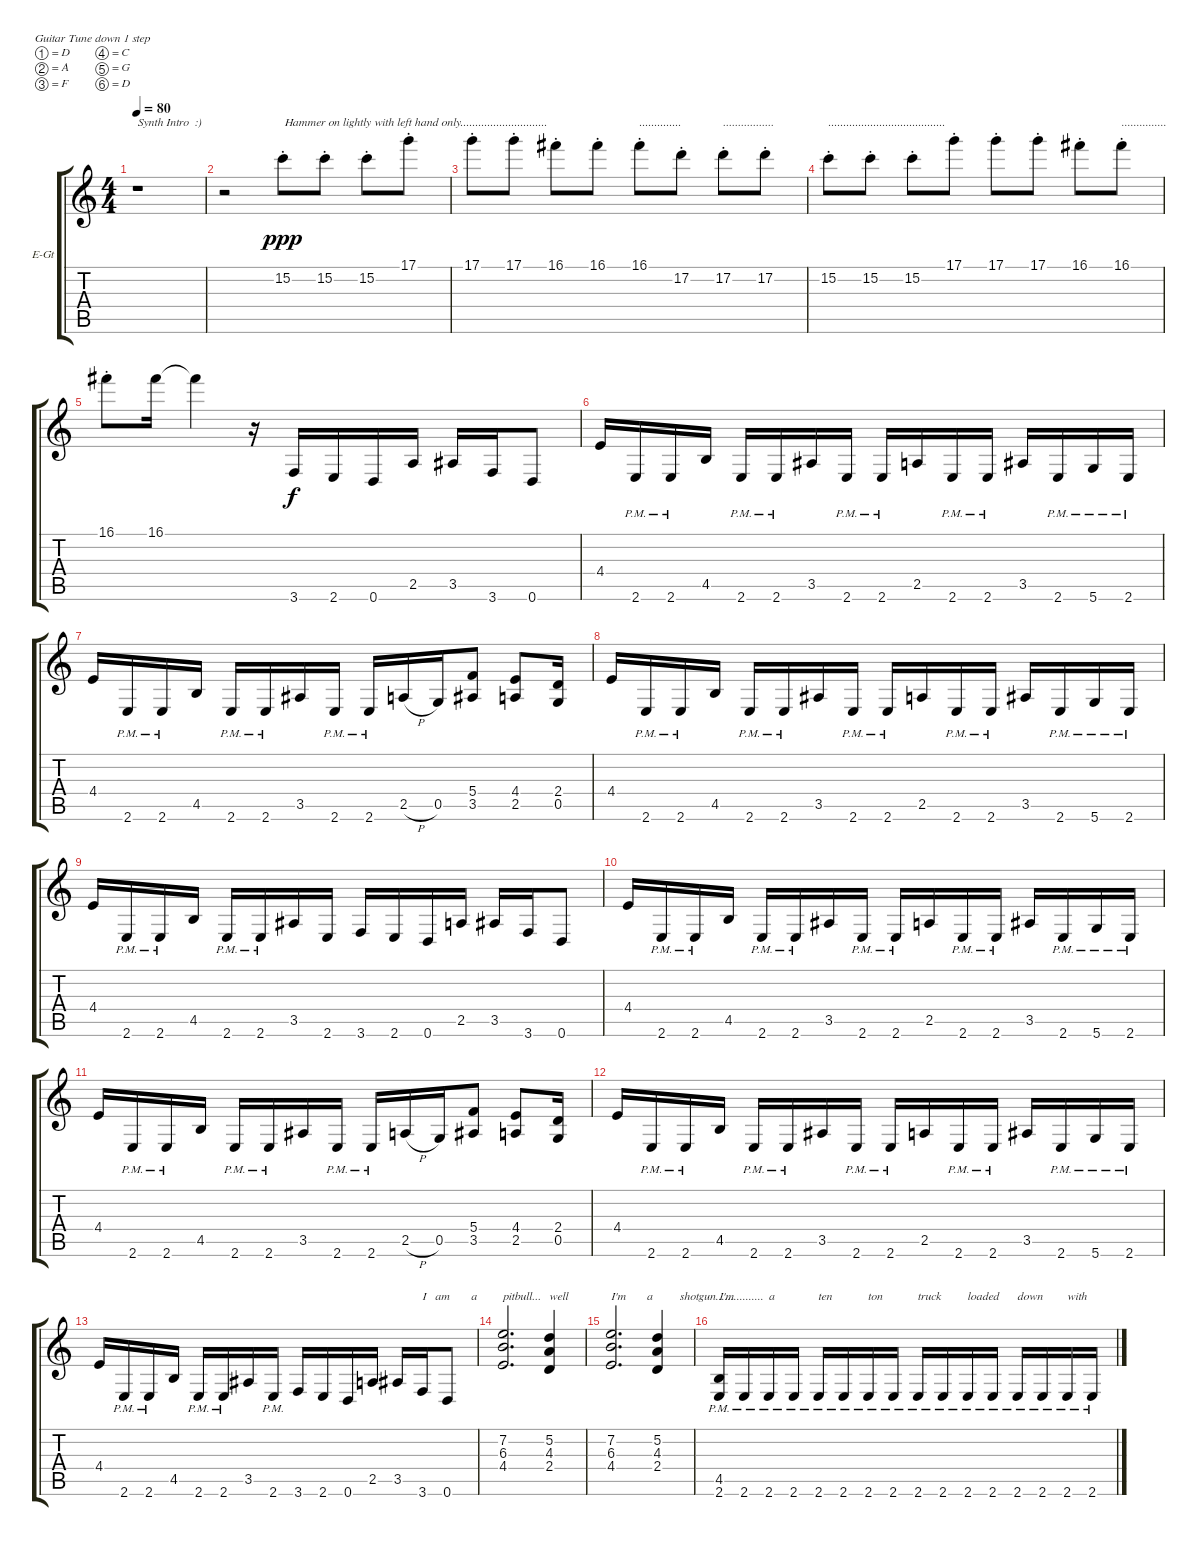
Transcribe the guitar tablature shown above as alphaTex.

\defaultSystemsLayout 4
\bracketExtendMode groupsimilarinstruments
\firstSystemTrackNameOrientation horizontal
\otherSystemsTrackNameOrientation horizontal
\track ("Andrey Smirnov" "E-Gt") {instrument distortionguitar}
\staff {score tabs}
\tuning (D4 A3 F3 C3 G2 D2)
\ts (4 4)
\tempo 80
\clef g2
\ks c
r.1{txt "Synth Intro  :)" dy ppp instrument distortionguitar} |
r.2{txt "                    Hammer on lightly with left hand only............................."} 15.2{st}.8 15.2{st}.8 15.2{st}.8 17.1{st}.8 |
17.1{st}.8 17.1{st}.8 16.1{st}.8 16.1{st}.8 16.1{st}.8{txt ".............."} 17.2{st}.8 17.2{st}.8{txt "................."} 17.2{st}.8 |
15.2{st}.8{txt "......................................."} 15.2{st}.8 15.2{st}.8 17.1{st}.8 17.1{st}.8 17.1{st}.8 16.1{st}.8 16.1{st}.8{txt "..............."} |
16.1{st}.8 16.1.16 16.1{t}.4 r.16 3.6.16{dy f} 2.6.16 0.6.16 2.5.16 3.5.16 3.6.16 0.6.8 |
4.4.16 2.6{pm}.16 2.6{pm}.16 4.5.16 2.6{pm}.16 2.6{pm}.16 3.5.16 2.6{pm}.16 2.6{pm}.16 2.5.16 2.6{pm}.16 2.6{pm}.16 3.5.16 2.6{pm}.16 5.6{pm}.16 2.6{pm}.16 |
4.4.16 2.6{pm}.16 2.6{pm}.16 4.5.16 2.6{pm}.16 2.6{pm}.16 3.5.16 2.6{pm}.16 2.6{pm}.16 2.5{h}.16 0.5.16 (3.5 5.4).8 (2.5 4.4).8 (0.5 2.4).16 |
4.4.16 2.6{pm}.16 2.6{pm}.16 4.5.16 2.6{pm}.16 2.6{pm}.16 3.5.16 2.6{pm}.16 2.6{pm}.16 2.5.16 2.6{pm}.16 2.6{pm}.16 3.5.16 2.6{pm}.16 5.6{pm}.16 2.6{pm}.16 |
4.4.16 2.6{pm}.16 2.6{pm}.16 4.5.16 2.6{pm}.16 2.6{pm}.16 3.5.16 2.6.16 3.6.16 2.6.16 0.6.16 2.5.16 3.5.16 3.6.16 0.6.8 |
4.4.16 2.6{pm}.16 2.6{pm}.16 4.5.16 2.6{pm}.16 2.6{pm}.16 3.5.16 2.6{pm}.16 2.6{pm}.16 2.5.16 2.6{pm}.16 2.6{pm}.16 3.5.16 2.6{pm}.16 5.6{pm}.16 2.6{pm}.16 |
4.4.16 2.6{pm}.16 2.6{pm}.16 4.5.16 2.6{pm}.16 2.6{pm}.16 3.5.16 2.6{pm}.16 2.6{pm}.16 2.5{h}.16 0.5.16 (3.5 5.4).8 (2.5 4.4).8 (0.5 2.4).16 |
4.4.16 2.6{pm}.16 2.6{pm}.16 4.5.16 2.6{pm}.16 2.6{pm}.16 3.5.16 2.6{pm}.16 2.6{pm}.16 2.5.16 2.6{pm}.16 2.6{pm}.16 3.5.16 2.6{pm}.16 5.6{pm}.16 2.6{pm}.16 |
4.4.16 2.6{pm}.16 2.6{pm}.16 4.5.16 2.6{pm}.16 2.6{pm}.16 3.5.16 2.6{pm}.16 3.6.16 2.6.16 0.6.16 2.5.16 3.5.16 3.6.16{txt "I   am"} 0.6.8{txt "        a"} |
(4.4 6.3 7.2).2{d txt "pitbull..."} (2.4 4.3 5.2).4{txt "well"} |
(4.4 6.3 7.2).2{d txt "I'm       a         shotgun................"} (2.4 4.3 5.2).4 |
(2.6{pm} 4.5{pm}).16{txt "I'm"} 2.6{pm}.16 2.6{pm}.16{txt "a"} 2.6{pm}.16 2.6{pm}.16{txt "ten"} 2.6{pm}.16 2.6{pm}.16{txt "ton"} 2.6{pm}.16 2.6{pm}.16{txt "truck"} 2.6{pm}.16 2.6{pm}.16{txt "loaded"} 2.6{pm}.16 2.6{pm}.16{txt "down"} 2.6{pm}.16 2.6{pm}.16{txt "with"} 2.6{pm}.16
